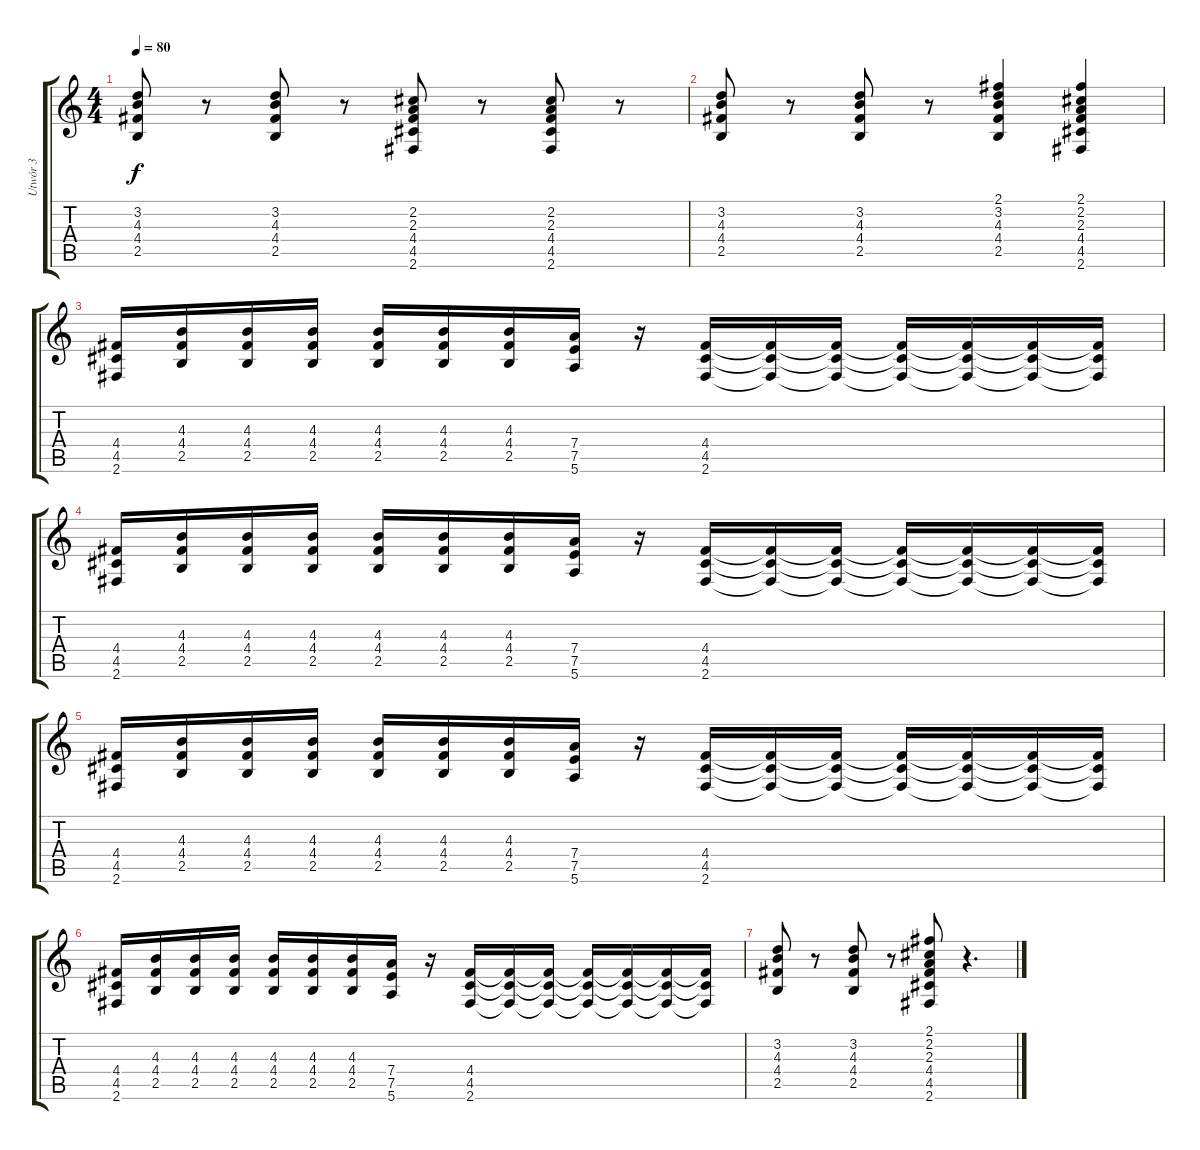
\track ("Utwór 3" "Utwór 3") {instrument distortionguitar}
\staff {score tabs}
\tuning (E4 B3 G3 D3 A2 E2) {hide}
\ts (4 4)
\tempo 80
\clef g2
\ks c
(3.2 4.3 4.4 2.5).8{dy f} r.8 (3.2 4.3 4.4 2.5).8 r.8 (2.2 2.3 4.4 4.5 2.6).8 r.8 (2.2 2.3 4.4 4.5 2.6).8 r.8 |
(3.2 4.3 4.4 2.5).8 r.8 (3.2 4.3 4.4 2.5).8 r.8 (2.1 3.2 4.3 4.4 2.5).4 (2.1 2.2 2.3 4.4 4.5 2.6).4 |
(4.4 4.5 2.6).16 (4.3 4.4 2.5).16 (4.3 4.4 2.5).16 (4.3 4.4 2.5).16 (4.3 4.4 2.5).16 (4.3 4.4 2.5).16 (4.3 4.4 2.5).16 (7.4 7.5 5.6).16 r.16 (4.4 4.5 2.6).16 (4.4{t} 4.5{t} 2.6{t}).16 (4.4{t} 4.5{t} 2.6{t}).16 (4.4{t} 4.5{t} 2.6{t}).16 (4.4{t} 4.5{t} 2.6{t}).16 (4.4{t} 4.5{t} 2.6{t}).16 (4.4{t} 4.5{t} 2.6{t}).16 |
(4.4 4.5 2.6).16 (4.3 4.4 2.5).16 (4.3 4.4 2.5).16 (4.3 4.4 2.5).16 (4.3 4.4 2.5).16 (4.3 4.4 2.5).16 (4.3 4.4 2.5).16 (7.4 7.5 5.6).16 r.16 (4.4 4.5 2.6).16 (4.4{t} 4.5{t} 2.6{t}).16 (4.4{t} 4.5{t} 2.6{t}).16 (4.4{t} 4.5{t} 2.6{t}).16 (4.4{t} 4.5{t} 2.6{t}).16 (4.4{t} 4.5{t} 2.6{t}).16 (4.4{t} 4.5{t} 2.6{t}).16 |
(4.4 4.5 2.6).16 (4.3 4.4 2.5).16 (4.3 4.4 2.5).16 (4.3 4.4 2.5).16 (4.3 4.4 2.5).16 (4.3 4.4 2.5).16 (4.3 4.4 2.5).16 (7.4 7.5 5.6).16 r.16 (4.4 4.5 2.6).16 (4.4{t} 4.5{t} 2.6{t}).16 (4.4{t} 4.5{t} 2.6{t}).16 (4.4{t} 4.5{t} 2.6{t}).16 (4.4{t} 4.5{t} 2.6{t}).16 (4.4{t} 4.5{t} 2.6{t}).16 (4.4{t} 4.5{t} 2.6{t}).16 |
(4.4 4.5 2.6).16 (4.3 4.4 2.5).16 (4.3 4.4 2.5).16 (4.3 4.4 2.5).16 (4.3 4.4 2.5).16 (4.3 4.4 2.5).16 (4.3 4.4 2.5).16 (7.4 7.5 5.6).16 r.16 (4.4 4.5 2.6).16 (4.4{t} 4.5{t} 2.6{t}).16 (4.4{t} 4.5{t} 2.6{t}).16 (4.4{t} 4.5{t} 2.6{t}).16 (4.4{t} 4.5{t} 2.6{t}).16 (4.4{t} 4.5{t} 2.6{t}).16 (4.4{t} 4.5{t} 2.6{t}).16 |
(3.2 4.3 4.4 2.5).8 r.8 (3.2 4.3 4.4 2.5).8 r.8 (2.1 2.2 2.3 4.4 4.5 2.6).8 r.4{d}
